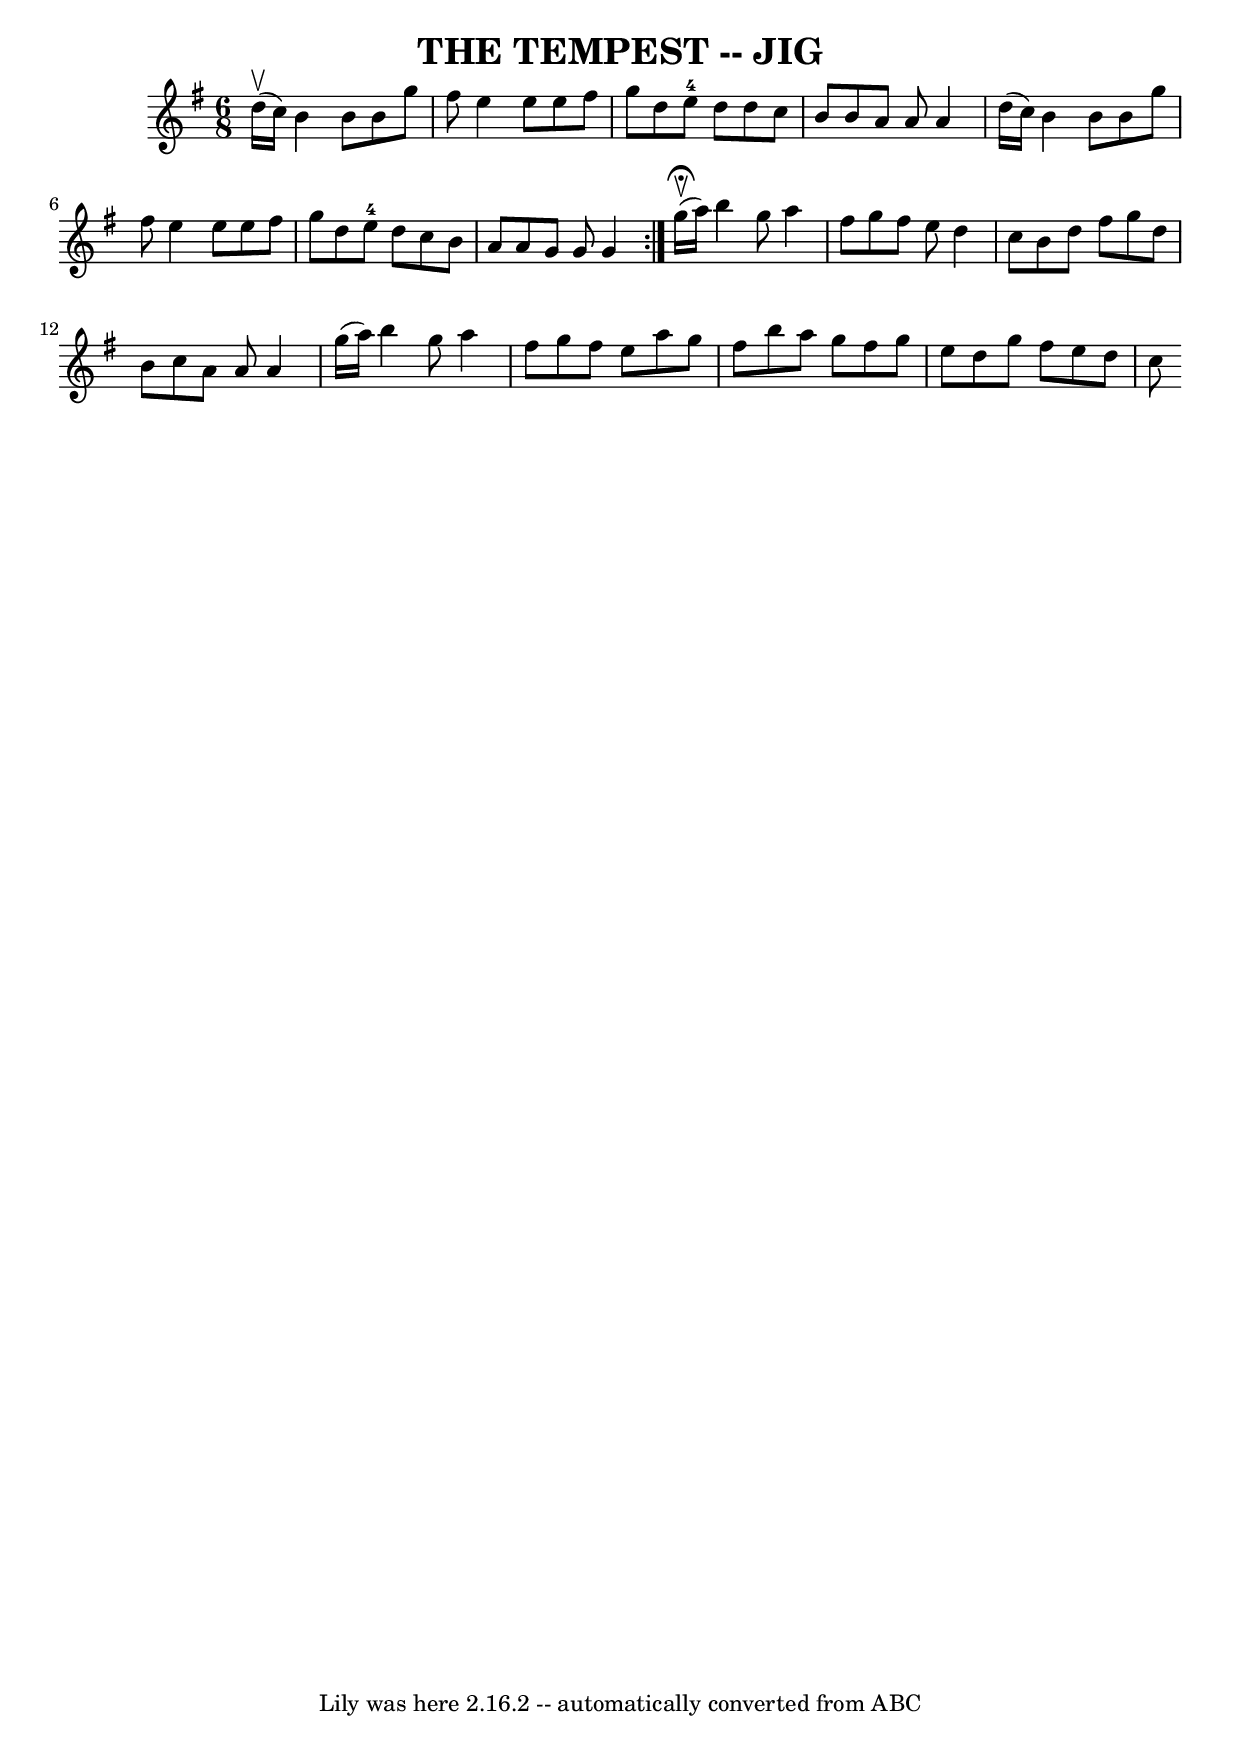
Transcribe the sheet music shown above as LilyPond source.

\version "2.16.2"
\include "Mammoth.ily"
\header {
  %% book = "Ryan's Mammoth Collection of Fiddle Tunes"
  crossRefNumber = "1"
  footnotes = "\\\\TEMPEST. [Form in two lines, of couples facing]. First two couples down the\\\\centre, abreast,  turn  half  round  [ladies  remaining at:  the right of\\\\partners], and back. Balance to the sides, [each couple], four hands round.\\\\Right and left."
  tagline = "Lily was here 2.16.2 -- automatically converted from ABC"
  title = "THE TEMPEST -- JIG"

}
voicedefault =  {



  \repeat volta 2 {

    \time 6/8 
    \key g \major d''16 (^\upbow c''16) b'4 b'8 b'8    
    g''8 fis''8    |
    e''4 e''8 e''8 fis''8 g''8    |
    
    d''8 e''8-4 d''8 d''8 c''8 b'8    |
    b'8 a'8    
    a'8 a'4 d''16 (c''16)   |
    b'4 b'8 b'8 g''8    
    fis''8    |
    e''4 e''8 e''8 fis''8 g''8    |
    d''8  
    e''8-4 d''8 c''8 b'8 a'8    |
    a'8 g'8 g'8 g'4 
    
  } g''16^\fermata(^\upbow a''16)   |
  b''4 g''8    
  a''4 fis''8    |
  g''8 fis''8 e''8 d''4 c''8    |
  
  b'8 d''8 fis''8 g''8 d''8 b'8    |
  c''8 a'8 a'8 
  a'4 g''16 (a''16)   |
  b''4 g''8 a''4 fis''8    
  |
  g''8 fis''8 e''8 a''8 g''8 fis''8    |
  b''8  
  a''8 g''8 fis''8 g''8 e''8    |
  d''8 g''8 fis''8   
  e''8 d''8 c''8    

}

\score{
  <<

    \context Staff="default"
    {
      \voicedefault 
      
    }

  >>
  \layout {
    
  }
  \midi {
  }

}
